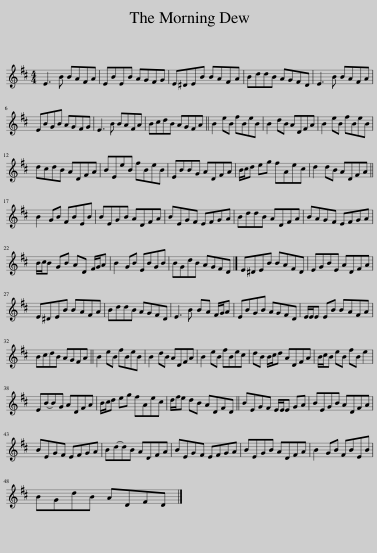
X:1
L:1/8
M:4/4
I:linebreak $
K:D
V:1 treble
V:1
 E3 B BAFA | EBEB AGFG | E^DEB BAFA | BddB AGFD | E3 B BAFA |$ %5
 EBGB AGFG | E3 B BAFA | BcdB AGFA || B2 eB fBeB | B2 dB ADFA | %10
 B2 eB fBeB |$ dcdB ADFA | BEeB fBeB | EBBG ADFA | B/c/d eg fAec | %15
 d2 dB ADFA ||$ B2 GB FBEB | BEGB ADFA | BEGF EFGA | BddB ADFA | %20
 BAGF EFGA |$ B/c/B GB AD F/G/A | B2 GB EBGB | BGdB AGFD |] E^DEB BAFD | %25
 EGBE ADFA |$ E^DEB BAFA | BddB AGFD | E3 B BA F/G/A | EBGB AGFD | %30
 E/E/E EB BAFA |$ BcdB AGFA || B2 eB fBeB | B2 dB ADFA | B2 eB fBec | %35
 dB B/c/d ADFA | B/c/B eB fB e2 |$ EB-BG ADFA | B/c/d eg fAec | d/f/e dB ADFD || %40
 BEGF E/E/E GA | BEGB ADFA |$ BEGF EFGA | Bd-dB ADFA | BEGF EFGA | %45
 BEGB ADFA | B2 GB FBEB |$ BGdB ADFD |] %48
